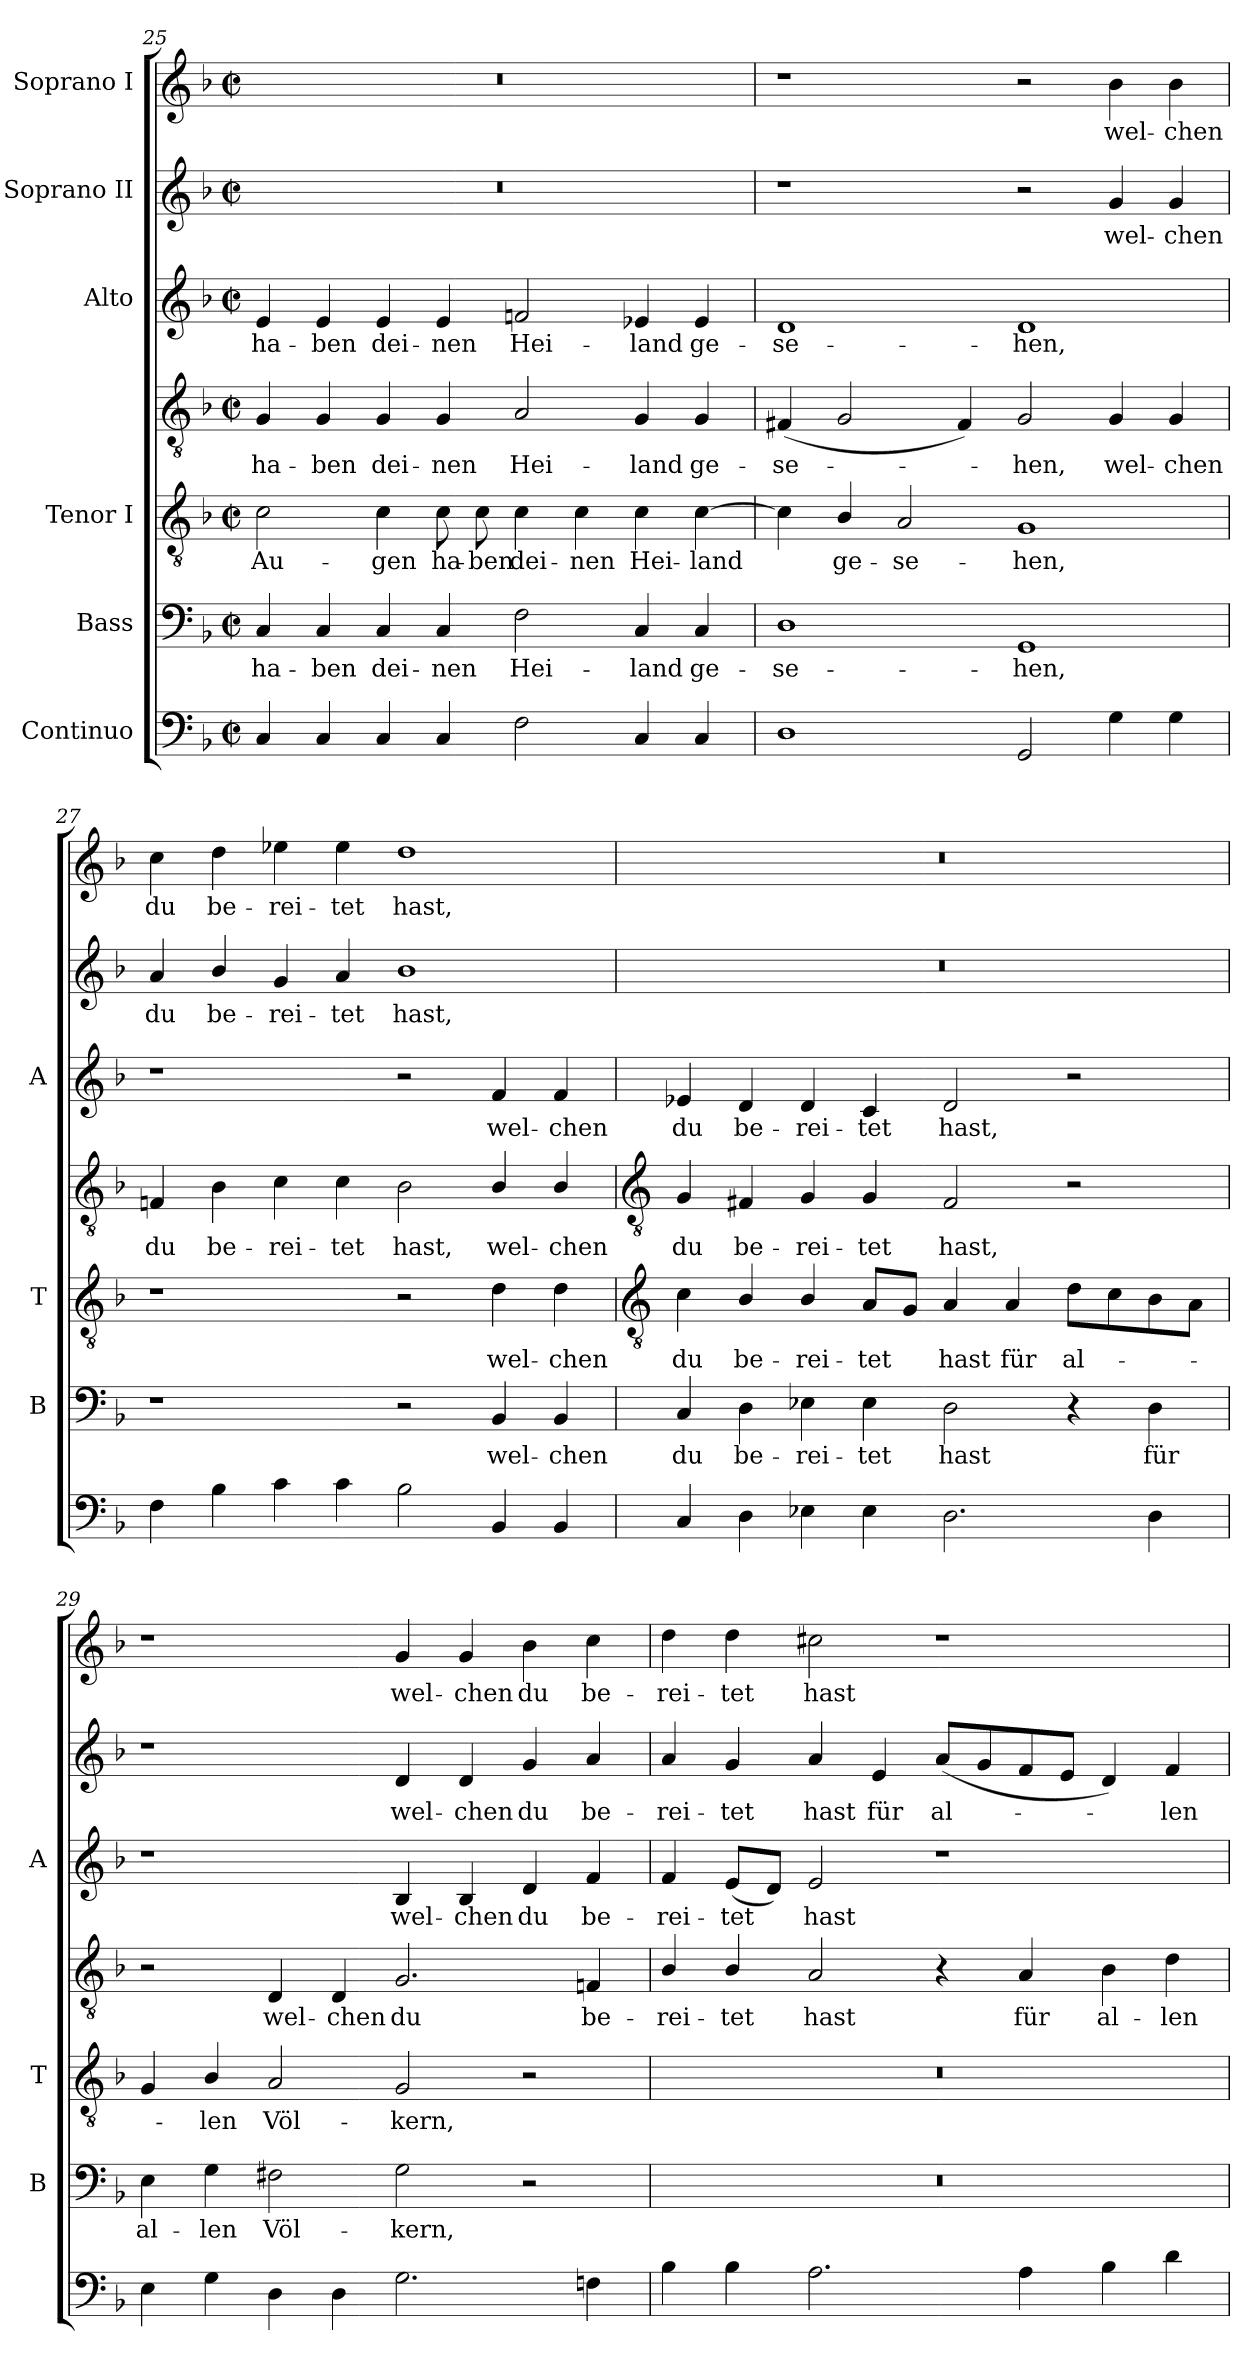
**kern	**kern	**text	**kern	**text	**kern	**text	**kern	**text	**kern	**text	**kern	**text
*part6	*part5	*part5	*part4	*part4	*part4	*part4	*part3	*part3	*part2	*part2	*part1	*part1
*staff7	*staff6	*staff6	*staff5	*staff5	*staff4	*staff4	*staff3	*staff3	*staff2	*staff2	*staff1	*staff1
*I"Continuo	*I"Bass	*	*I"Tenor I	*	*	*	*I"Alto	*	*I"Soprano II	*	*I"Soprano I	*
*	*I'B	*	*I'T	*	*	*	*I'A	*	*	*	*	*
!!LO:LB:g=z
*clefF4	*clefF4	*	*clefGv2	*	*clefGv2	*	*clefG2	*	*clefG2	*	*clefG2	*
*k[b-]	*k[b-]	*	*k[b-]	*	*k[b-]	*	*k[b-]	*	*k[b-]	*	*k[b-]	*
*F:	*F:	*	*F:	*	*F:	*	*F:	*	*F:	*	*F:	*
*M4/2	*M4/2	*	*M4/2	*	*M4/2	*	*M4/2	*	*M4/2	*	*M4/2	*
*met(c|)	*met(c|)	*	*met(c|)	*	*met(c|)	*	*met(c|)	*	*met(c|)	*	*met(c|)	*
=25	=25	=25	=25	=25	=25	=25	=25	=25	=25	=25	=25	=25
!	!	!LO:LY:b	!	!LO:LY:b	!	!LO:LY:b	!	!LO:LY:b	!	!	!	!
4C	4C	ha-	2c	-Au-	4G	ha-	4e	ha-	0r	.	0r	.
!	!	!LO:LY:b	!	!	!	!LO:LY:b	!	!LO:LY:b	!	!	!	!
4C	4C	-ben	.	.	4G	-ben	4e	-ben	.	.	.	.
!	!	!LO:LY:b	!	!LO:LY:b	!	!LO:LY:b	!	!LO:LY:b	!	!	!	!
4C	4C	dei-	4c	-gen	4G	dei-	4e	dei-	.	.	.	.
!	!	!LO:LY:b	!	!LO:LY:b	!	!LO:LY:b	!	!LO:LY:b	!	!	!	!
4C	4C	-nen	8c	ha-	4G	-nen	4e	-nen	.	.	.	.
!	!	!	!	!LO:LY:b	!	!	!	!	!	!	!	!
.	.	.	8c	-ben	.	.	.	.	.	.	.	.
!	!	!LO:LY:b	!	!LO:LY:b	!	!LO:LY:b	!	!LO:LY:b	!	!	!	!
2F	2F	Hei-	4c	dei-	2A	Hei-	2fn	Hei-	.	.	.	.
!	!	!	!	!LO:LY:b	!	!	!	!	!	!	!	!
.	.	.	4c	-nen	.	.	.	.	.	.	.	.
!	!	!LO:LY:b	!	!LO:LY:b	!	!LO:LY:b	!	!LO:LY:b	!	!	!	!
4C	4C	-land	4c	Hei-	4G	-land	4e-X	-land	.	.	.	.
!	!	!LO:LY:b	!	!LO:LY:b	!	!LO:LY:b	!	!LO:LY:b	!	!	!	!
4C	4C	ge-	[4c	-land	4G	ge-	4e-	ge-	.	.	.	.
=26	=26	=26	=26	=26	=26	=26	=26	=26	=26	=26	=26	=26
!	!	!LO:LY:b	!	!	!	!LO:LY:b	!	!LO:LY:b	!	!	!	!
1D	1D	-se-	4c]	.	(<4F#X	se-	1d	-se-	1r	.	1r	.
!	!	!	!	!LO:LY:b	!	!	!	!	!	!	!	!
.	.	.	4B-/	ge-	2G	.	.	.	.	.	.	.
!	!	!	!	!LO:LY:b	!	!	!	!	!	!	!	!
.	.	.	2A	-se-	.	.	.	.	.	.	.	.
.	.	.	.	.	4F#)	.	.	.	.	.	.	.
!	!	!LO:LY:b	!	!LO:LY:b	!	!LO:LY:b	!	!LO:LY:b	!	!	!	!
2GG	1GG	-hen,	1G	-hen,	2G	hen,	1d	-hen,	2r	.	2r	.
!	!	!	!	!	!	!LO:LY:b	!	!	!	!LO:LY:b	!	!LO:LY:b
4G	.	.	.	.	4G	wel-	.	.	4g	wel-	4b-	wel-
!	!	!	!	!	!	!LO:LY:b	!	!	!	!LO:LY:b	!	!LO:LY:b
4G	.	.	.	.	4G	-chen	.	.	4g	-chen	4b-	-chen
=27	=27	=27	=27	=27	=27	=27	=27	=27	=27	=27	=27	=27
!	!	!	!	!	!	!LO:LY:b	!	!	!	!LO:LY:b	!	!LO:LY:b
4F	1r	.	1r	.	4Fn	du	1r	.	4a	du	4cc	du
!	!	!	!	!	!	!LO:LY:b	!	!	!	!LO:LY:b	!	!LO:LY:b
4B-	.	.	.	.	4B-	be-	.	.	4b-/	be-	4dd	be-
!	!	!	!	!	!	!LO:LY:b	!	!	!	!LO:LY:b	!	!LO:LY:b
4c	.	.	.	.	4c	-rei-	.	.	4g	-rei-	4ee-X	-rei-
!	!	!	!	!	!	!LO:LY:b	!	!	!	!LO:LY:b	!	!LO:LY:b
4c	.	.	.	.	4c	-tet	.	.	4a	-tet	4ee-	-tet
!	!	!	!	!	!	!LO:LY:b	!	!	!	!LO:LY:b	!	!LO:LY:b
2B-	2r	.	2r	.	2B-	hast,	2r	.	1b-	hast,	1dd	hast,
!	!	!LO:LY:b	!	!LO:LY:b	!	!LO:LY:b	!	!LO:LY:b	!	!	!	!
4BB-	4BB-	wel-	4d	wel-	4B-/	wel-	4f	wel-	.	.	.	.
!	!	!LO:LY:b	!	!LO:LY:b	!	!LO:LY:b	!	!LO:LY:b	!	!	!	!
4BB-	4BB-	-chen	4d	-chen	4B-/	-chen	4f	-chen	.	.	.	.
!!LO:LB:g=z
=28	=28	=28	=28	=28	=28	=28	=28	=28	=28	=28	=28	=28
*	*	*	*clefGv2	*	*clefGv2	*	*	*	*	*	*	*
!	!	!LO:LY:b	!	!LO:LY:b	!	!LO:LY:b	!	!LO:LY:b	!	!	!	!
4C	4C	du	4c	du	4G	du	4e-X	du	0r	.	0r	.
!	!	!LO:LY:b	!	!LO:LY:b	!	!LO:LY:b	!	!LO:LY:b	!	!	!	!
4D	4D	be-	4B-/	be-	4F#X	be-	4d	be-	.	.	.	.
!	!	!LO:LY:b	!	!LO:LY:b	!	!LO:LY:b	!	!LO:LY:b	!	!	!	!
4E-X	4E-X	-rei-	4B-/	-rei-	4G/	-rei-	4d	-rei-	.	.	.	.
!	!	!LO:LY:b	!	!LO:LY:b	!	!LO:LY:b	!	!LO:LY:b	!	!	!	!
4E-	4E-	-tet	8AL	-tet	4G	-tet	4c	-tet	.	.	.	.
.	.	.	8GJ	.	.	.	.	.	.	.	.	.
!	!	!LO:LY:b	!	!LO:LY:b	!	!LO:LY:b	!	!LO:LY:b	!	!	!	!
2.D	2D	hast	4A	hast	2F#	hast,	2d	hast,	.	.	.	.
!	!	!	!	!LO:LY:b	!	!	!	!	!	!	!	!
.	.	.	4A	für	.	.	.	.	.	.	.	.
!	!	!	!	!LO:LY:b	!	!	!	!	!	!	!	!
.	4r	.	8dL	al-	2r	.	2r	.	.	.	.	.
.	.	.	8c	.	.	.	.	.	.	.	.	.
!	!	!LO:LY:b	!	!	!	!	!	!	!	!	!	!
4D	4D	für	8B-	.	.	.	.	.	.	.	.	.
.	.	.	8AJ	.	.	.	.	.	.	.	.	.
=29	=29	=29	=29	=29	=29	=29	=29	=29	=29	=29	=29	=29
!	!	!LO:LY:b	!	!	!	!	!	!	!	!	!	!
4E	4E	al-	4G	.	2r	.	1r	.	1r	.	1r	.
!	!	!LO:LY:b	!	!LO:LY:b	!	!	!	!	!	!	!	!
4G	4G	-len	4B-/	-len	.	.	.	.	.	.	.	.
!	!	!LO:LY:b	!	!LO:LY:b	!	!LO:LY:b	!	!	!	!	!	!
4D	2F#X	Völ-	2A	Völ-	4D	wel-	.	.	.	.	.	.
!	!	!	!	!	!	!LO:LY:b	!	!	!	!	!	!
4D	.	.	.	.	4D	-chen	.	.	.	.	.	.
!	!	!LO:LY:b	!	!LO:LY:b	!	!LO:LY:b	!	!LO:LY:b	!	!LO:LY:b	!	!LO:LY:b
2.G	2G	-kern,	2G	-kern,	2.G	du	4B-	wel-	4d	wel-	4g	wel-
!	!	!	!	!	!	!	!	!LO:LY:b	!	!LO:LY:b	!	!LO:LY:b
.	.	.	.	.	.	.	4B-	-chen	4d	-chen	4g	-chen
!	!	!	!	!	!	!	!	!LO:LY:b	!	!LO:LY:b	!	!LO:LY:b
.	2r	.	2r	.	.	.	4d	du	4g	du	4b-	du
!	!	!	!	!	!	!LO:LY:b	!	!LO:LY:b	!	!LO:LY:b	!	!LO:LY:b
4Fn	.	.	.	.	4Fn	be-	4f	be-	4a	be-	4cc	be-
=30	=30	=30	=30	=30	=30	=30	=30	=30	=30	=30	=30	=30
!	!	!	!	!	!	!LO:LY:b	!	!LO:LY:b	!	!LO:LY:b	!	!LO:LY:b
4B-	0r	.	0r	.	4B-/	rei-	4f	-rei-	4a	-rei-	4dd	-rei-
!	!	!	!	!	!	!LO:LY:b	!	!LO:LY:b	!	!LO:LY:b	!	!LO:LY:b
4B-	.	.	.	.	4B-/	-tet	(<8eL	-tet	4g	-tet	4dd	-tet
.	.	.	.	.	.	.	8dJ)	.	.	.	.	.
!	!	!	!	!	!	!LO:LY:b	!	!LO:LY:b	!	!LO:LY:b	!	!LO:LY:b
2.A	.	.	.	.	2A	hast	2e	hast	4a	hast	2cc#X	hast
!	!	!	!	!	!	!	!	!	!	!LO:LY:b	!	!
.	.	.	.	.	.	.	.	.	4e	für	.	.
!	!	!	!	!	!	!	!	!	!	!LO:LY:b	!	!
.	.	.	.	.	4r	.	1r	.	(<8aL	al-	1r	.
.	.	.	.	.	.	.	.	.	8g	.	.	.
!	!	!	!	!	!	!LO:LY:b	!	!	!	!	!	!
4A	.	.	.	.	4A	für	.	.	8f	.	.	.
.	.	.	.	.	.	.	.	.	8eJ	.	.	.
!	!	!	!	!	!	!LO:LY:b	!	!	!	!	!	!
4B-	.	.	.	.	4B-	al-	.	.	4d)	.	.	.
!	!	!	!	!	!	!LO:LY:b	!	!	!	!LO:LY:b	!	!
4d	.	.	.	.	4d	-len	.	.	4f	len	.	.
=	=	=	=	=	=	=	=	=	=	=	=	=
*-	*-	*-	*-	*-	*-	*-	*-	*-	*-	*-	*-	*-
